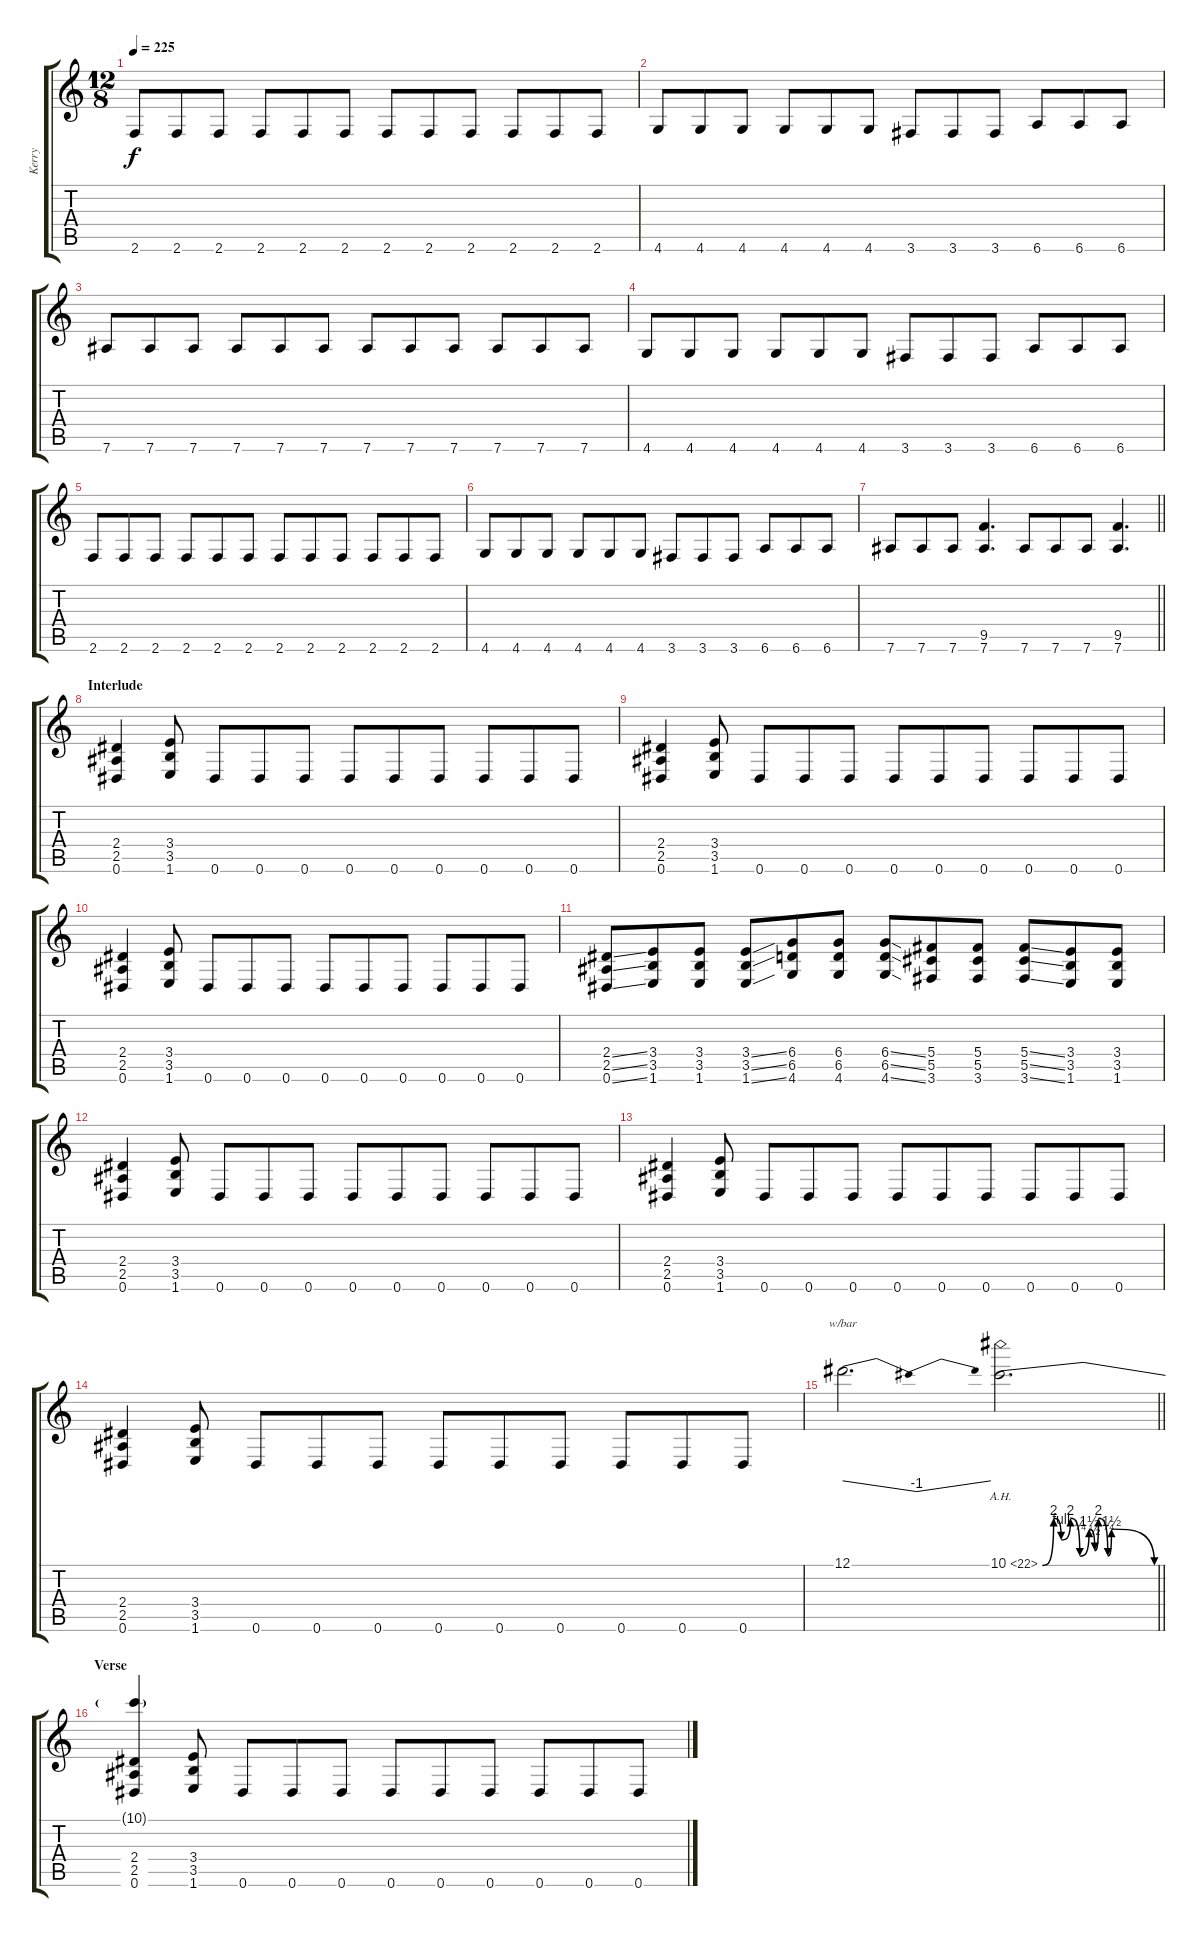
\track ("Kerry" "Kerry") {instrument distortionguitar}
\staff {score tabs}
\tuning (Eb4 Bb3 Gb3 Db3 Ab2 Eb2) {hide}
\ts (12 8)
\tempo 225
\clef g2
\ks c
2.6.8{dy f} 2.6.8 2.6.8 2.6.8 2.6.8 2.6.8 2.6.8 2.6.8 2.6.8 2.6.8 2.6.8 2.6.8 |
4.6.8 4.6.8 4.6.8 4.6.8 4.6.8 4.6.8 3.6.8 3.6.8 3.6.8 6.6.8 6.6.8 6.6.8 |
7.6.8 7.6.8 7.6.8 7.6.8 7.6.8 7.6.8 7.6.8 7.6.8 7.6.8 7.6.8 7.6.8 7.6.8 |
4.6.8 4.6.8 4.6.8 4.6.8 4.6.8 4.6.8 3.6.8 3.6.8 3.6.8 6.6.8 6.6.8 6.6.8 |
2.6.8 2.6.8 2.6.8 2.6.8 2.6.8 2.6.8 2.6.8 2.6.8 2.6.8 2.6.8 2.6.8 2.6.8 |
4.6.8 4.6.8 4.6.8 4.6.8 4.6.8 4.6.8 3.6.8 3.6.8 3.6.8 6.6.8 6.6.8 6.6.8 |
\barLineRight lightlight
7.6.8 7.6.8 7.6.8 (9.5 7.6).4{d} 7.6.8 7.6.8 7.6.8 (9.5 7.6).4{d} |
\section ("" "Interlude")
(2.4 2.5 0.6).4 (3.4 3.5 1.6).8 0.6.8 0.6.8 0.6.8 0.6.8 0.6.8 0.6.8 0.6.8 0.6.8 0.6.8 |
(2.4 2.5 0.6).4 (3.4 3.5 1.6).8 0.6.8 0.6.8 0.6.8 0.6.8 0.6.8 0.6.8 0.6.8 0.6.8 0.6.8 |
(2.4 2.5 0.6).4 (3.4 3.5 1.6).8 0.6.8 0.6.8 0.6.8 0.6.8 0.6.8 0.6.8 0.6.8 0.6.8 0.6.8 |
(2.4{ss} 2.5{ss} 0.6{ss}).8 (3.4 3.5 1.6).8 (3.4 3.5 1.6).8 (3.4{ss} 3.5{ss} 1.6{ss}).8 (6.4 6.5 4.6).8 (6.4 6.5 4.6).8 (6.4{ss} 6.5{ss} 4.6{ss}).8 (5.4 5.5 3.6).8 (5.4 5.5 3.6).8 (5.4{ss} 5.5{ss} 3.6{ss}).8 (3.4 3.5 1.6).8 (3.4 3.5 1.6).8 |
(2.4 2.5 0.6).4 (3.4 3.5 1.6).8 0.6.8 0.6.8 0.6.8 0.6.8 0.6.8 0.6.8 0.6.8 0.6.8 0.6.8 |
(2.4 2.5 0.6).4 (3.4 3.5 1.6).8 0.6.8 0.6.8 0.6.8 0.6.8 0.6.8 0.6.8 0.6.8 0.6.8 0.6.8 |
(2.4 2.5 0.6).4 (3.4 3.5 1.6).8 0.6.8 0.6.8 0.6.8 0.6.8 0.6.8 0.6.8 0.6.8 0.6.8 0.6.8 |
\barLineRight lightlight
12.1.2{d tbe (dip default 0 0 30 -4 60 0)} 10.1{be (custom 0 0 6 8 10 4 15 8 20 1 25 6 28 2 30 8 35 1 37 6 60 0) ah 12}.2{d} |
\section ("" "Verse")
(10.1{t} 2.4 2.5 0.6).4 (3.4 3.5 1.6).8 0.6.8 0.6.8 0.6.8 0.6.8 0.6.8 0.6.8 0.6.8 0.6.8 0.6.8
